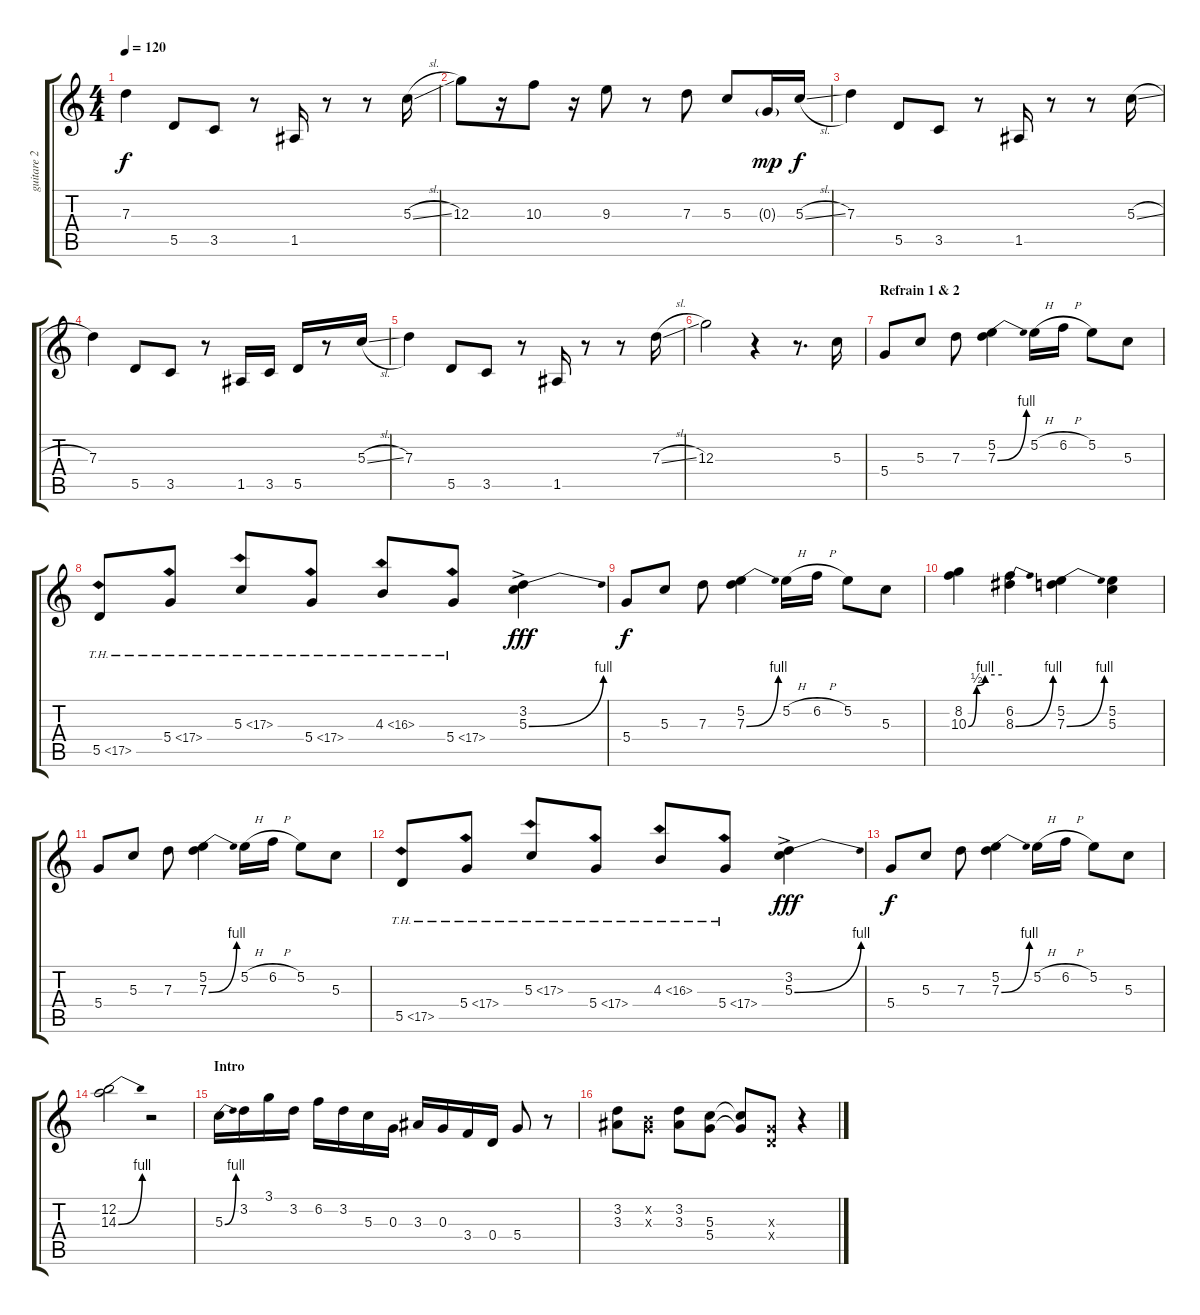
\track ("guitare 2" "guitare 2") {instrument distortionguitar}
\staff {score tabs}
\tuning (E4 B3 G3 D3 A2 E2) {hide}
\ts (4 4)
\tempo 120
\clef g2
\ks c
7.3.4{dy f} 5.5.8 3.5.8 r.8 1.5.16 r.8 r.8 5.3{sl}.16 |
12.3.8 r.16 10.3.8 r.16 9.3.8 r.8 7.3.8 5.3.8 0.3{g}.16{dy mp} 5.3{sl}.16{dy f} |
7.3.4 5.5.8 3.5.8 r.8 1.5.16 r.8 r.8 5.3{sl}.16 |
7.3.4 5.5.8 3.5.8 r.8 1.5.16 3.5.16 5.5.16 r.8 5.3{sl}.16 |
7.3.4 5.5.8 3.5.8 r.8 1.5.16 r.8 r.8 7.3{sl}.16 |
12.3.2 r.4 r.8{d} 5.3.16 |
\section ("" "Refrain 1 & 2")
5.4.8 5.3.8 7.3.8 (5.2 7.3{be (bend 0 0 60 4)}).4 5.2{h}.16 6.2{h}.16 5.2.8 5.3.8 |
5.5{th 12}.8 5.4{th 12}.8 5.3{th 12}.8 5.4{th 12}.8 4.3{th 12}.8 5.4{th 12}.8 (3.2{ac} 5.3{be (bend 0 0 60 4) ac}).4{dy fff} |
5.4.8{dy f} 5.3.8 7.3.8 (5.2 7.3{be (bend 0 0 60 4)}).4 5.2{h}.16 6.2{h}.16 5.2.8 5.3.8 |
(8.2 10.3{be (custom 0 0 15 2 30 4 60 4)}).4 (6.2 8.3{be (bend 0 0 60 4)}).4 (5.2 7.3{be (bend 0 0 60 4)}).4 (5.2 5.3).4 |
5.4.8 5.3.8 7.3.8 (5.2 7.3{be (bend 0 0 60 4)}).4 5.2{h}.16 6.2{h}.16 5.2.8 5.3.8 |
5.5{th 12}.8 5.4{th 12}.8 5.3{th 12}.8 5.4{th 12}.8 4.3{th 12}.8 5.4{th 12}.8 (3.2{ac} 5.3{be (bend 0 0 60 4) ac}).4{dy fff} |
5.4.8{dy f} 5.3.8 7.3.8 (5.2 7.3{be (bend 0 0 60 4)}).4 5.2{h}.16 6.2{h}.16 5.2.8 5.3.8 |
(12.2 14.3{be (bend 0 0 60 4)}).2 r.2 |
\section ("" "Intro")
5.3{be (bend 0 0 60 4)}.16 3.2.16 3.1.16 3.2.16 6.2.16 3.2.16 5.3.16 0.3.16 3.3.16 0.3.16 3.4.16 0.4.16 5.4.8 r.8 |
(3.2 3.3).8 (0.2{x} 0.3{x}).8 (3.2 3.3).8 (5.3 5.4).8 (5.3{t} 5.4{t}).8 (0.3{x} 0.4{x}).8 r.4
